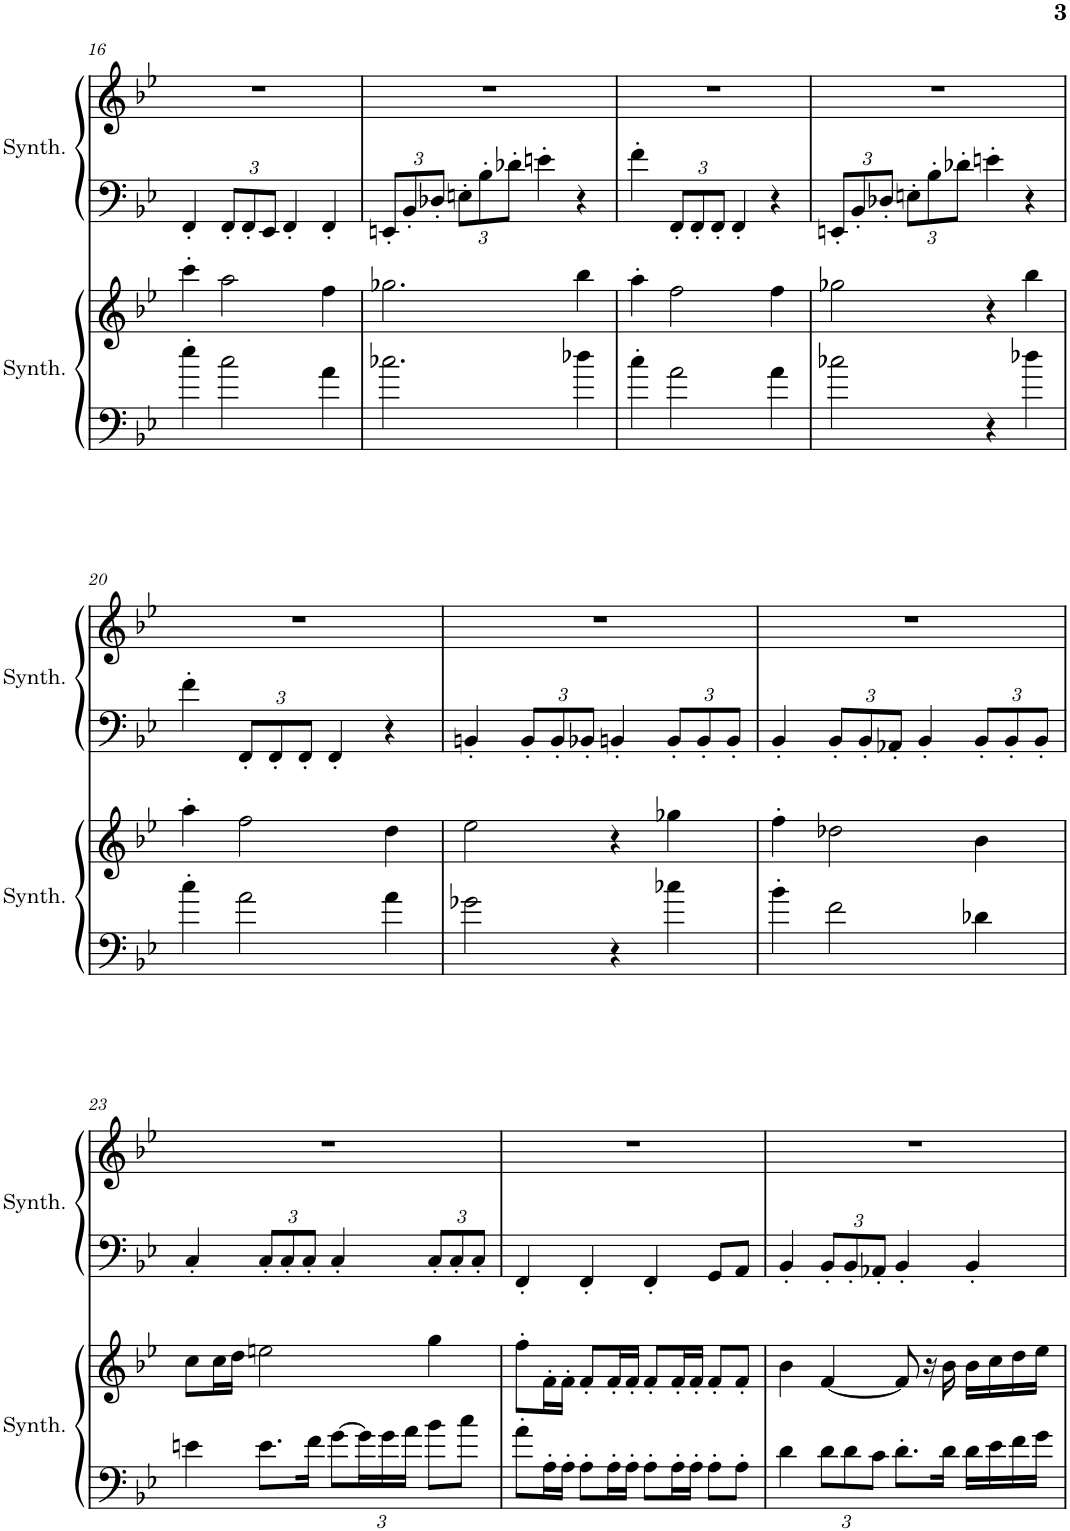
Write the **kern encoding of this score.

**kern	**kern	**kern	**kern
*part2	*part2	*part1	*part1
*staff4	*staff3	*staff2	*staff1
*I"Synthétiseur de créneaux	*	*I"Synthétiseur de dents de scie	*
*I'Synth.	*	*I'Synth.	*
!!LO:PB:g=z
*clefF4	*clefG2	*clefF4	*clefG2
*k[b-e-]	*k[b-e-]	*k[b-e-]	*k[b-e-]
*M4/4	*M4/4	*M4/4	*M4/4
=16	=16	=16	=16
4ee-'\	4ccc'\	4FF'/	1r
*	*	*Xbrackettup	*
2cc\	2aa\	12FF'/L	.
.	.	12FF'/	.
.	.	12EE-/J	.
.	.	4FF'/	.
4a\	4ff\	4FF'/	.
=17	=17	=17	=17
2.cc-X\	2.gg-X\	12EEn'/L	1r
.	.	12BB-'/	.
.	.	12D-X'/J	.
.	.	12En'\L	.
.	.	12B-'\	.
.	.	12d-X'\J	.
.	.	4en'\	.
4dd-X\	4bb-\	4r	.
=18	=18	=18	=18
4cc'\	4aa'\	4f'\	1r
2a\	2ff\	12FF'/L	.
.	.	12FF'/	.
.	.	12FF'/J	.
.	.	4FF'/	.
4a\	4ff\	4r	.
=19	=19	=19	=19
2cc-X\	2gg-X\	12EEn'/L	1r
.	.	12BB-'/	.
.	.	12D-X'/J	.
.	.	12En'\L	.
.	.	12B-'\	.
.	.	12d-X'\J	.
4r	4r	4en'\	.
4dd-X\	4bb-\	4r	.
!!LO:LB:g=z
=20	=20	=20	=20
4cc'\	4aa'\	4f'\	1r
2a\	2ff\	12FF'/L	.
.	.	12FF'/	.
.	.	12FF'/J	.
.	.	4FF'/	.
4a\	4dd\	4r	.
=21	=21	=21	=21
2g-X\	2ee-\	4BBn'/	1r
.	.	12BB'/L	.
.	.	12BB'/	.
.	.	12BB-X'/J	.
4r	4r	4BBn'/	.
4cc-X\	4gg-X\	12BB'/L	.
.	.	12BB'/	.
.	.	12BB'/J	.
=22	=22	=22	=22
4b-'\	4ff'\	4BB-'/	1r
2f\	2dd-X\	12BB-'/L	.
.	.	12BB-'/	.
.	.	12AA-X'/J	.
.	.	4BB-'/	.
4d-X\	4b-\	12BB-'/L	.
.	.	12BB-'/	.
.	.	12BB-'/J	.
!!LO:LB:g=z
=23	=23	=23	=23
4en\	8cc\L	4C'/	1r
.	16cc\L	.	.
.	16dd\JJ	.	.
8.e\L	2een\	12C'/L	.
.	.	12C'/	.
.	.	12C'/J	.
16f\Jk	.	.	.
[8g\L	.	4C'/	.
*Xbrackettup	*	*	*
24g\L]	.	.	.
24g\	.	.	.
24a\JJ	.	.	.
8b-\L	4gg\	12C'/L	.
.	.	12C'/	.
8cc\J	.	.	.
.	.	12C'/J	.
=24	=24	=24	=24
8a'\L	8ff'\L	4FF'/	1r
16A'\L	16f'\L	.	.
16A'\JJ	16f'\JJ	.	.
8A'\L	8f'/L	4FF'/	.
16A'\L	16f'/L	.	.
16A'\JJ	16f'/JJ	.	.
8A'\L	8f'/L	4FF'/	.
16A'\L	16f'/L	.	.
16A'\JJ	16f'/JJ	.	.
8A'\L	8f'/L	8GG/L	.
8A'\J	8f'/J	8AA/J	.
=25	=25	=25	=25
4d\	4b-\	4BB-'/	1r
12d\L	[4f/	12BB-'/L	.
12d\	.	12BB-'/	.
12c\J	.	12AA-X'/J	.
8.d'\L	8f/]	4BB-'/	.
.	16r	.	.
16d\Jk	16b-\	.	.
16d\LL	16b-\LL	4BB-'/	.
16e-\	16cc\	.	.
16f\	16dd\	.	.
16g\JJ	16ee-\JJ	.	.
=	=	=	=
*-	*-	*-	*-
